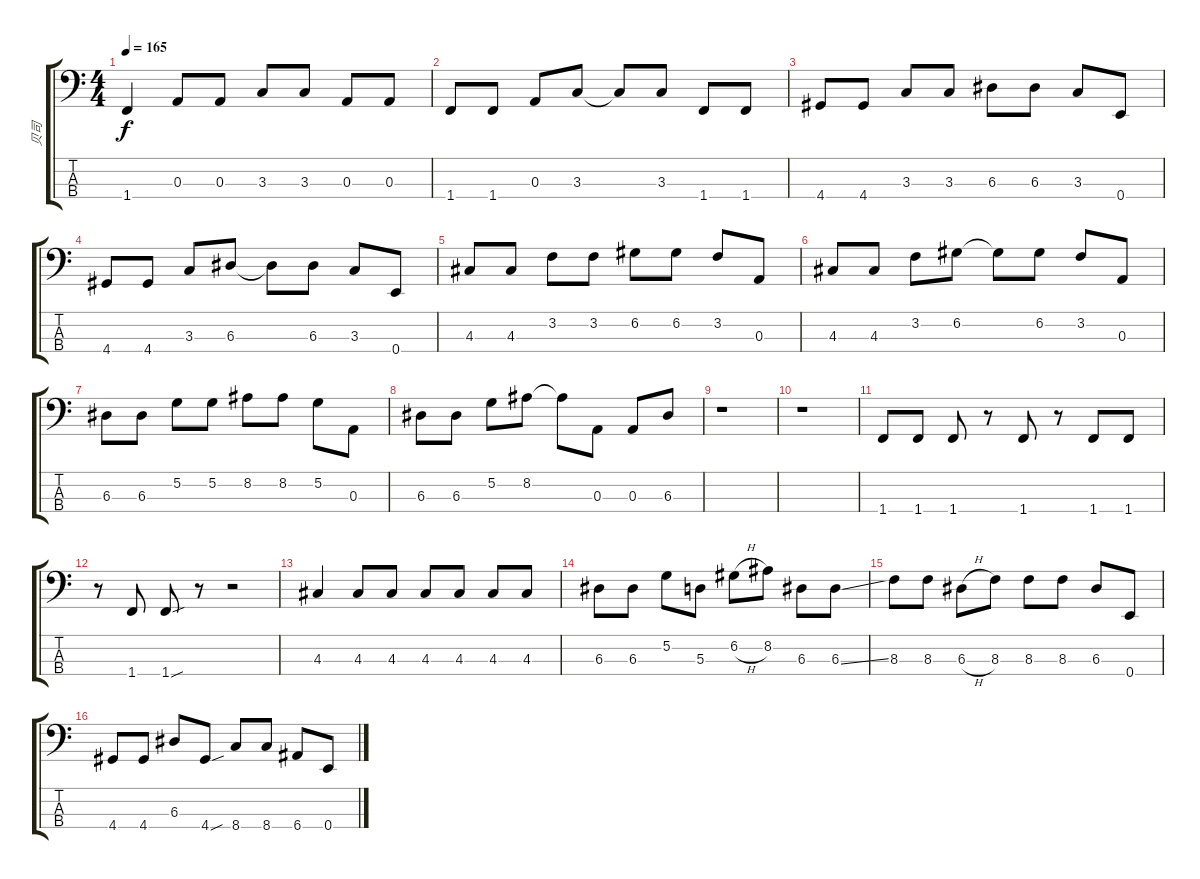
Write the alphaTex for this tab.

\track ("贝司" "贝司") {instrument electricbassfinger}
\staff {score tabs}
\tuning (G2 D2 A1 E1) {hide}
\ts (4 4)
\tempo 165
\clef f4
\ks c
1.4.4{dy f} 0.3.8 0.3.8 3.3.8 3.3.8 0.3.8 0.3.8 |
1.4.8 1.4.8 0.3.8 3.3.8 3.3{t}.8 3.3.8 1.4.8 1.4.8 |
4.4.8 4.4.8 3.3.8 3.3.8 6.3.8 6.3.8 3.3.8 0.4.8 |
4.4.8 4.4.8 3.3.8 6.3.8 6.3{t}.8 6.3.8 3.3.8 0.4.8 |
4.3.8 4.3.8 3.2.8 3.2.8 6.2.8 6.2.8 3.2.8 0.3.8 |
4.3.8 4.3.8 3.2.8 6.2.8 6.2{t}.8 6.2.8 3.2.8 0.3.8 |
6.3.8 6.3.8 5.2.8 5.2.8 8.2.8 8.2.8 5.2.8 0.3.8 |
6.3.8 6.3.8 5.2.8 8.2.8 8.2{t}.8 0.3.8 0.3.8 6.3.8 |
r.1 |
r.1 |
1.4.8 1.4.8 1.4.8 r.8 1.4.8 r.8 1.4.8 1.4.8 |
r.8 1.4.8 1.4{sou}.8 r.8 r.2 |
4.3.4 4.3.8 4.3.8 4.3.8 4.3.8 4.3.8 4.3.8 |
6.3.8 6.3.8 5.2.8 5.3.8 6.2{h}.8 8.2.8 6.3.8 6.3{ss}.8 |
8.3.8 8.3.8 6.3{h}.8 8.3.8 8.3.8 8.3.8 6.3.8 0.4.8 |
4.4.8 4.4.8 6.3.8 4.4{sou}.8 8.4.8 8.4.8 6.4.8 0.4.8
